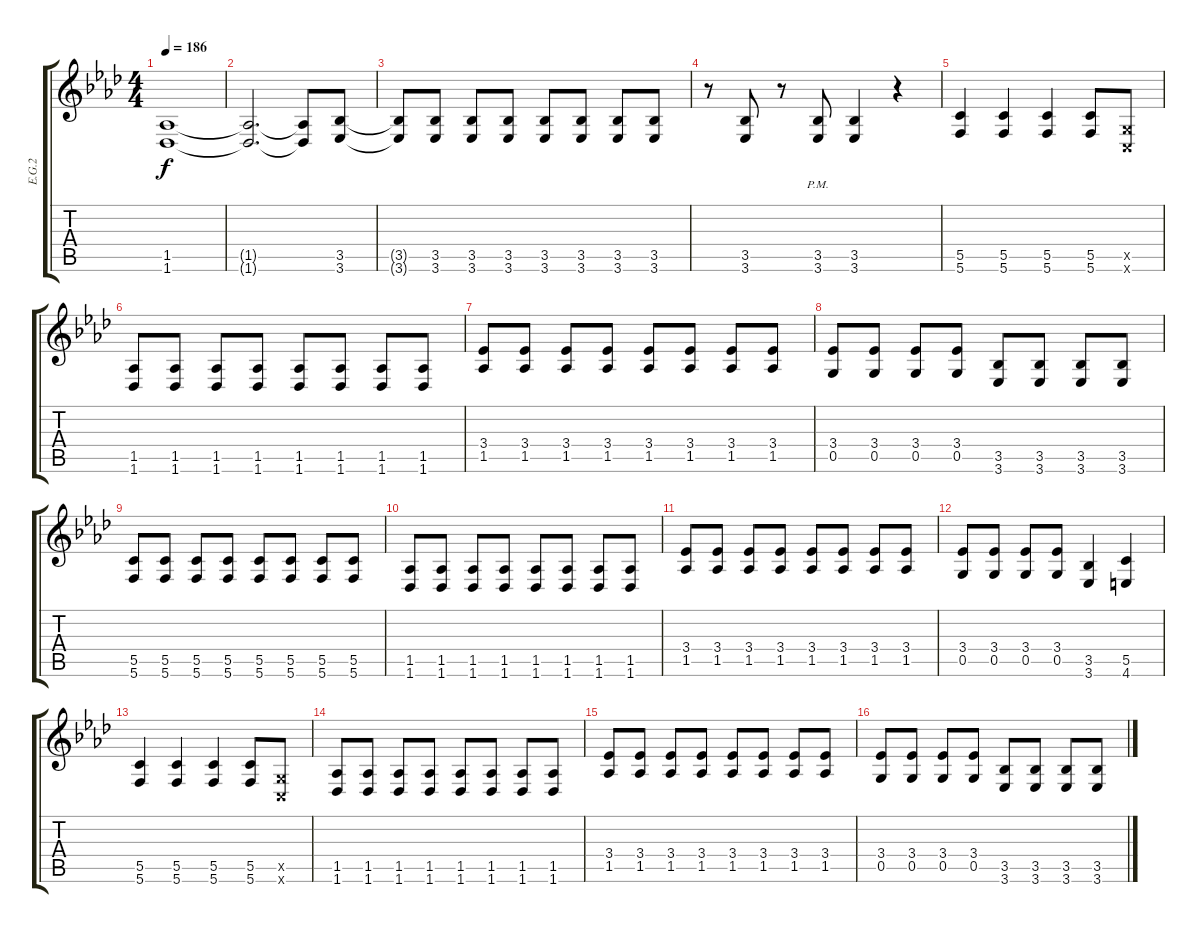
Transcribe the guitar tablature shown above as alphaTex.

\track ("E.G.2" "E.G.2") {instrument distortionguitar}
\staff {score tabs}
\tuning (D4 A3 F3 C3 G2 C2) {hide}
\ts (4 4)
\tempo 186
\clef g2
\ks ab
(1.5{t} 1.6{t}).1{dy f} |
(1.5{t} 1.6{t}).2{d} (1.5{t} 1.6{t}).8 (3.5 3.6).8 |
(3.5{t} 3.6{t}).8 (3.5 3.6).8 (3.5 3.6).8 (3.5 3.6).8 (3.5 3.6).8 (3.5 3.6).8 (3.5 3.6).8 (3.5 3.6).8 |
r.8 (3.5 3.6).8 r.8 (3.5{pm} 3.6{pm}).8 (3.5 3.6).4 r.4 |
(5.5 5.6).4 (5.5 5.6).4 (5.5 5.6).4 (5.5 5.6).8 (0.5{x} 0.6{x}).8 |
(1.5 1.6).8 (1.5 1.6).8 (1.5 1.6).8 (1.5 1.6).8 (1.5 1.6).8 (1.5 1.6).8 (1.5 1.6).8 (1.5 1.6).8 |
(3.4 1.5).8 (3.4 1.5).8 (3.4 1.5).8 (3.4 1.5).8 (3.4 1.5).8 (3.4 1.5).8 (3.4 1.5).8 (3.4 1.5).8 |
(3.4 0.5).8 (3.4 0.5).8 (3.4 0.5).8 (3.4 0.5).8 (3.5 3.6).8 (3.5 3.6).8 (3.5 3.6).8 (3.5 3.6).8 |
(5.5 5.6).8 (5.5 5.6).8 (5.5 5.6).8 (5.5 5.6).8 (5.5 5.6).8 (5.5 5.6).8 (5.5 5.6).8 (5.5 5.6).8 |
(1.5 1.6).8 (1.5 1.6).8 (1.5 1.6).8 (1.5 1.6).8 (1.5 1.6).8 (1.5 1.6).8 (1.5 1.6).8 (1.5 1.6).8 |
(3.4 1.5).8 (3.4 1.5).8 (3.4 1.5).8 (3.4 1.5).8 (3.4 1.5).8 (3.4 1.5).8 (3.4 1.5).8 (3.4 1.5).8 |
(3.4 0.5).8 (3.4 0.5).8 (3.4 0.5).8 (3.4 0.5).8 (3.5 3.6).4 (5.5 4.6).4 |
(5.5 5.6).4 (5.5 5.6).4 (5.5 5.6).4 (5.5 5.6).8 (0.5{x} 0.6{x}).8 |
(1.5 1.6).8 (1.5 1.6).8 (1.5 1.6).8 (1.5 1.6).8 (1.5 1.6).8 (1.5 1.6).8 (1.5 1.6).8 (1.5 1.6).8 |
(3.4 1.5).8 (3.4 1.5).8 (3.4 1.5).8 (3.4 1.5).8 (3.4 1.5).8 (3.4 1.5).8 (3.4 1.5).8 (3.4 1.5).8 |
(3.4 0.5).8 (3.4 0.5).8 (3.4 0.5).8 (3.4 0.5).8 (3.5 3.6).8 (3.5 3.6).8 (3.5 3.6).8 (3.5 3.6).8
